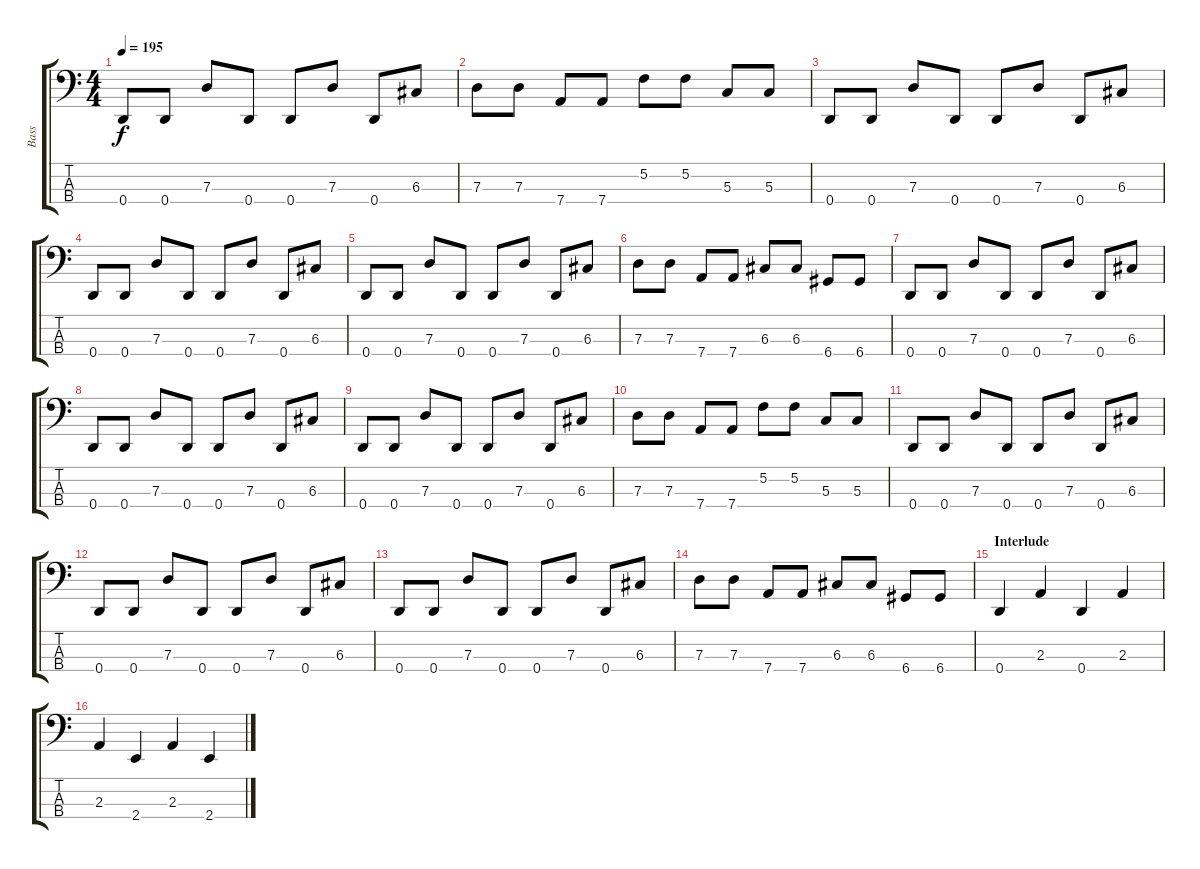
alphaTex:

\track ("Bass" "Bass") {instrument electricbassfinger}
\staff {score tabs}
\tuning (F2 C2 G1 D1) {hide}
\ts (4 4)
\tempo 195
\clef f4
\ks c
0.4.8{dy f} 0.4.8 7.3.8 0.4.8 0.4.8 7.3.8 0.4.8 6.3.8 |
7.3.8 7.3.8 7.4.8 7.4.8 5.2.8 5.2.8 5.3.8 5.3.8 |
0.4.8 0.4.8 7.3.8 0.4.8 0.4.8 7.3.8 0.4.8 6.3.8 |
0.4.8 0.4.8 7.3.8 0.4.8 0.4.8 7.3.8 0.4.8 6.3.8 |
0.4.8 0.4.8 7.3.8 0.4.8 0.4.8 7.3.8 0.4.8 6.3.8 |
7.3.8 7.3.8 7.4.8 7.4.8 6.3.8 6.3.8 6.4.8 6.4.8 |
0.4.8 0.4.8 7.3.8 0.4.8 0.4.8 7.3.8 0.4.8 6.3.8 |
0.4.8 0.4.8 7.3.8 0.4.8 0.4.8 7.3.8 0.4.8 6.3.8 |
0.4.8 0.4.8 7.3.8 0.4.8 0.4.8 7.3.8 0.4.8 6.3.8 |
7.3.8 7.3.8 7.4.8 7.4.8 5.2.8 5.2.8 5.3.8 5.3.8 |
0.4.8 0.4.8 7.3.8 0.4.8 0.4.8 7.3.8 0.4.8 6.3.8 |
0.4.8 0.4.8 7.3.8 0.4.8 0.4.8 7.3.8 0.4.8 6.3.8 |
0.4.8 0.4.8 7.3.8 0.4.8 0.4.8 7.3.8 0.4.8 6.3.8 |
7.3.8 7.3.8 7.4.8 7.4.8 6.3.8 6.3.8 6.4.8 6.4.8 |
\section ("" "Interlude")
0.4.4 2.3.4 0.4.4 2.3.4 |
2.3.4 2.4.4 2.3.4 2.4.4
